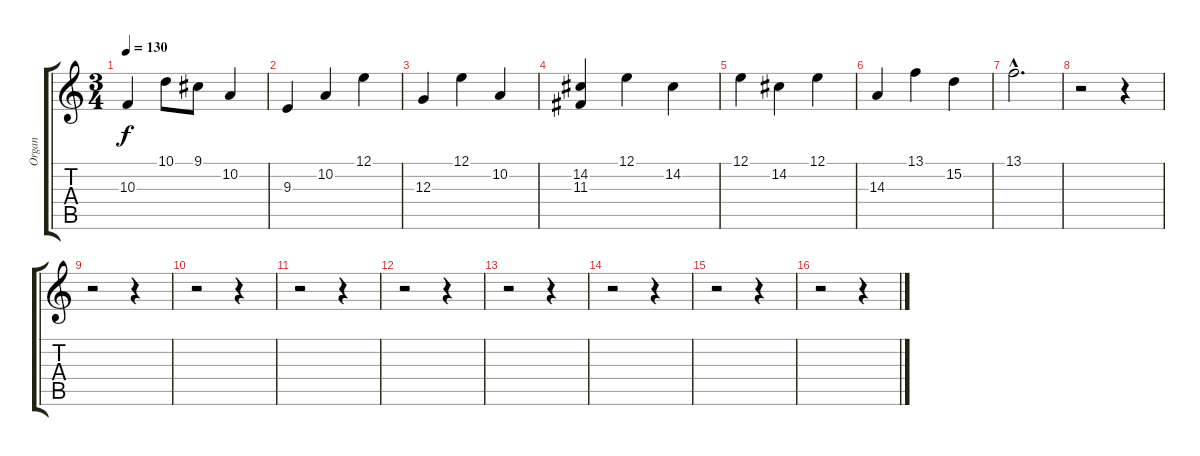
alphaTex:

\track ("Organ" "Organ") {instrument harpsichord}
\staff {score tabs}
\tuning (E4 B3 G3 D3 A2 E2) {hide}
\ts (3 4)
\tempo 130
\clef g2
\ks c
10.3.4{dy f} 10.1.8 9.1.8 10.2.4 |
9.3.4 10.2.4 12.1.4 |
12.3.4 12.1.4 10.2.4 |
(14.2 11.3).4 12.1.4 14.2.4 |
12.1.4 14.2.4 12.1.4 |
14.3.4 13.1.4 15.2.4 |
13.1{hac}.2{d} |
r.2 r.4 |
r.2 r.4 |
r.2 r.4 |
r.2 r.4 |
r.2 r.4 |
r.2 r.4 |
r.2 r.4 |
r.2 r.4 |
r.2 r.4
